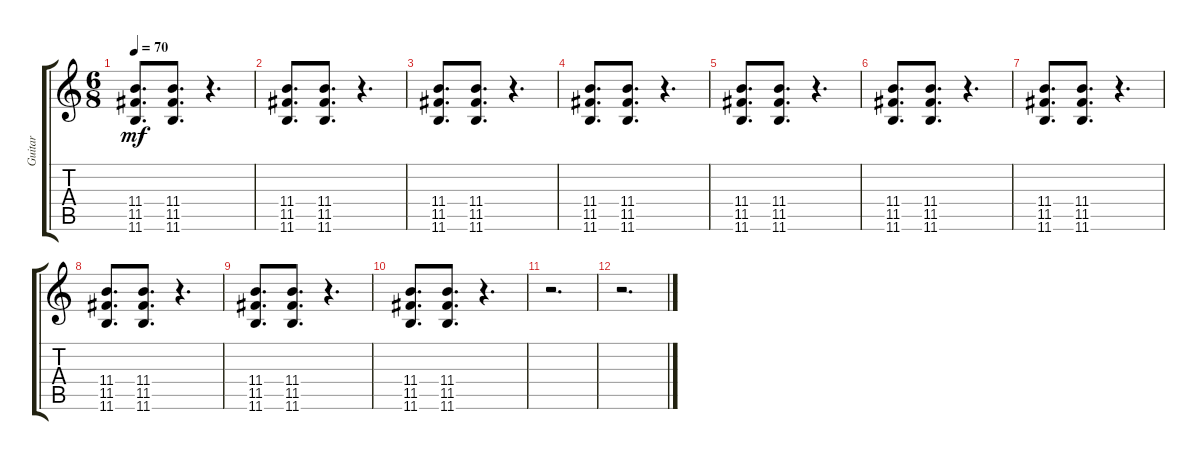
\track ("Guitar" "Guitar") {instrument distortionguitar}
\staff {score tabs}
\tuning (E4 C4 G3 C3 G2 C2) {hide}
\ts (6 8)
\tempo 70
\clef g2
\ks c
(11.4 11.5 11.6).8{d dy mf} (11.4 11.5 11.6).8{d} r.4{d} |
(11.4 11.5 11.6).8{d} (11.4 11.5 11.6).8{d} r.4{d} |
(11.4 11.5 11.6).8{d} (11.4 11.5 11.6).8{d} r.4{d} |
(11.4 11.5 11.6).8{d} (11.4 11.5 11.6).8{d} r.4{d} |
(11.4 11.5 11.6).8{d} (11.4 11.5 11.6).8{d} r.4{d} |
(11.4 11.5 11.6).8{d} (11.4 11.5 11.6).8{d} r.4{d} |
(11.4 11.5 11.6).8{d} (11.4 11.5 11.6).8{d} r.4{d} |
(11.4 11.5 11.6).8{d} (11.4 11.5 11.6).8{d} r.4{d} |
(11.4 11.5 11.6).8{d} (11.4 11.5 11.6).8{d} r.4{d} |
(11.4 11.5 11.6).8{d} (11.4 11.5 11.6).8{d} r.4{d} |
r.2{d} |
r.2{d}
